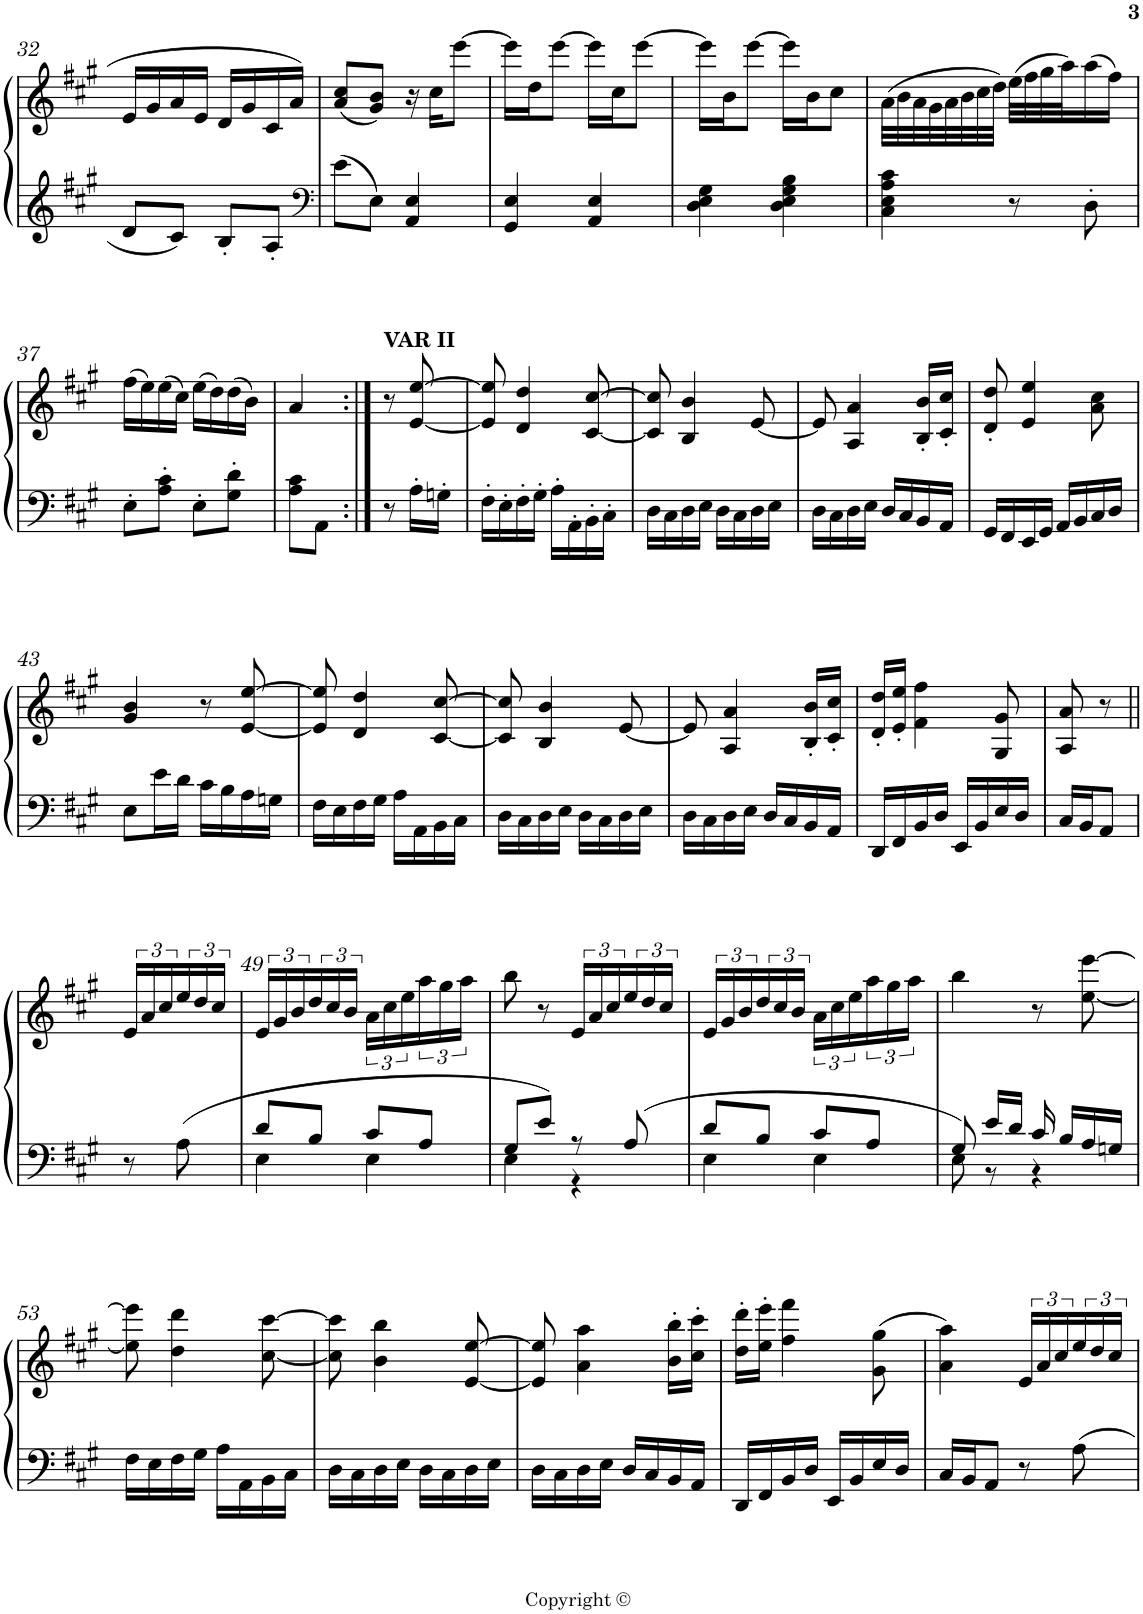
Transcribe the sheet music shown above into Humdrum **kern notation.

**kern	**kern
*part1	*part1
*staff2	*staff1
*I"Piano	*
*I'Pno.	*
!!LO:PB:g=z
*clefG2	*clefG2
*k[f#c#g#]	*k[f#c#g#]
*A:	*A:
*M2/4	*M2/4
=32	=32
8d/L	16e/LL
.	16g#/
8c#/J	16a/
.	16e/JJ
8B'/L	16d/LL
.	16g#/
8A'/J	16c#/
.	16a/JJ
=33	=33
*clefF4	*
8e\L	(<8a/ 8cc#/L
8E\J	8g#/ 8b/J)
4AA/ 4E/	16r
.	16cc#\KL
.	[8eee\J
=34	=34
4GG#/ 4E/	16eee\LL]
.	16dd\J
.	[8eee\J
4AA/ 4E/	16eee\LL]
.	16cc#\J
.	[8eee\J
=35	=35
4D\ 4E\ 4G#\	16eee\LL]
.	16b\J
.	[8eee\J
4D\ 4E\ 4G#\ 4B\	16eee\LL]
.	16b\J
.	8cc#\J
=36	=36
4C#\ 4E\ 4A\ 4c#\	(>32a\LLL
.	32b\
.	32a\
.	32g#\
.	32a\
.	32b\
.	32cc#\
.	32dd\JJJ)
8r	(>32ee\LLL
.	32ff#\
.	32gg#\
.	32aa\J)
8D'\	(>16aa\
.	16ff#\JJ)
!!LO:LB:g=z
=37	=37
8E'\L	(>16ff#\LL
.	16ee\)
8A\' 8c#\'J	(>16ee\
.	16cc#\JJ)
8E'\L	(>16ee\LL
.	16dd\)
8G#\' 8d\'J	(>16dd\
.	16b\JJ)
=38	=38
8A\ 8c#\L	4a/
8AA\J	.
=38X4:|!	=38X4:|!
!	!LO:TX:a:B:t=VAR II
8r	8r
16A'\LL	[8e/ [8ee/
16Gn'\JJ	.
=39	=39
16F#'\LL	8e/] 8ee/]
16E'\	.
16F#'\	4d/ 4dd/
16G#'\JJ	.
16A'\LL	.
16AA'\	.
16BB'\	[8c#/ [8cc#/
16C#'\JJ	.
=40	=40
16D\LL	8c#/] 8cc#/]
16C#\	.
16D\	4B/ 4b/
16E\JJ	.
16D\LL	.
16C#\	.
16D\	[8e/
16E\JJ	.
=41	=41
16D\LL	8e/]
16C#\	.
16D\	4A/ 4a/
16E\JJ	.
16D/LL	.
16C#/	.
16BB/	16B/' 16b/'LL
16AA/JJ	16c#/' 16cc#/'JJ
=42	=42
16GG#/LL	8d/' 8dd/'
16FF#/	.
16EE/	4e/ 4ee/
16GG#/JJ	.
16AA/LL	.
16BB/	.
16C#/	8a\ 8cc#\
16D/JJ	.
!!LO:LB:g=z
=43	=43
8E\L	4g#/ 4b/
16e\L	.
16d\JJ	.
16c#\LL	8r
16B\	.
16A\	[8e/ [8ee/
16Gn\JJ	.
=44	=44
16F#\LL	8e/] 8ee/]
16E\	.
16F#\	4d/ 4dd/
16G#\JJ	.
16A\LL	.
16AA\	.
16BB\	[8c#/ [8cc#/
16C#\JJ	.
=45	=45
16D\LL	8c#/] 8cc#/]
16C#\	.
16D\	4B/ 4b/
16E\JJ	.
16D\LL	.
16C#\	.
16D\	[8e/
16E\JJ	.
=46	=46
16D\LL	8e/]
16C#\	.
16D\	4A/ 4a/
16E\JJ	.
16D/LL	.
16C#/	.
16BB/	16B/' 16b/'LL
16AA/JJ	16c#/' 16cc#/'JJ
=47	=47
16DD/LL	16d/' 16dd/'LL
16FF#/	16e/' 16ee/'JJ
16BB/	4f#\ 4ff#\
16D/JJ	.
16EE/LL	.
16BB/	.
16E/	8G#/ 8g#/
16D/JJ	.
=48	=48
16C#/LL	8A/ 8a/
16BB/J	.
8AA/J	8r
!!LO:LB:g=z
=48X5||	=48X5||
8r	24e/LL
.	24a/
.	24cc#/
8A\	24ee/
.	24dd/
.	24cc#/JJ
=49	=49
*^	*
8d/L	4E\	24e/LL
.	.	24g#/
.	.	24b/
8B/J	.	24dd/
.	.	24cc#/
.	.	24b/JJ
8c#/L	4E\	24a\LL
.	.	24cc#\
.	.	24ee\
8A/J	.	24aa\
.	.	24gg#\
.	.	24aa\JJ
=50	=50	=50
8G#/L	4E\	8bb\
8e/J	.	8r
8r	4r	24e/LL
.	.	24a/
.	.	24cc#/
8A/	.	24ee/
.	.	24dd/
.	.	24cc#/JJ
=51	=51	=51
8d/L	4E\	24e/LL
.	.	24g#/
.	.	24b/
8B/J	.	24dd/
.	.	24cc#/
.	.	24b/JJ
8c#/L	4E\	24a\LL
.	.	24cc#\
.	.	24ee\
8A/J	.	24aa\
.	.	24gg#\
.	.	24aa\JJ
=52	=52	=52
8G#/	8E\	4bb\
16e/LL	8r	.
16d/JJ	.	.
16c#/	4r	8r
16B/LL	.	.
16A/	.	[8ee\ [8eee\
16Gn/JJ	.	.
*v	*v	*
!!LO:LB:g=z
=53	=53
16F#\LL	8ee\] 8eee\]
16E\	.
16F#\	4dd\ 4ddd\
16G#\JJ	.
16A\LL	.
16AA\	.
16BB\	[8cc#\ [8ccc#\
16C#\JJ	.
=54	=54
16D\LL	8cc#\] 8ccc#\]
16C#\	.
16D\	4b\ 4bb\
16E\JJ	.
16D\LL	.
16C#\	.
16D\	[8e/ [8ee/
16E\JJ	.
=55	=55
16D\LL	8e/] 8ee/]
16C#\	.
16D\	4a\ 4aa\
16E\JJ	.
16D/LL	.
16C#/	.
16BB/	16b\' 16bb\'LL
16AA/JJ	16cc#\' 16ccc#\'JJ
=56	=56
16DD/LL	16dd\' 16ddd\'LL
16FF#/	16ee\' 16eee\'JJ
16BB/	4ff#\ 4fff#\
16D/JJ	.
16EE/LL	.
16BB/	.
16E/	(>8g#\ 8gg#\
16D/JJ	.
=57	=57
16C#/LL	4a\ 4aa\)
16BB/J	.
8AA/J	.
8r	24e/LL
.	24a/
.	24cc#/
8A\	24ee/
.	24dd/
.	24cc#/JJ
=	=
*-	*-
